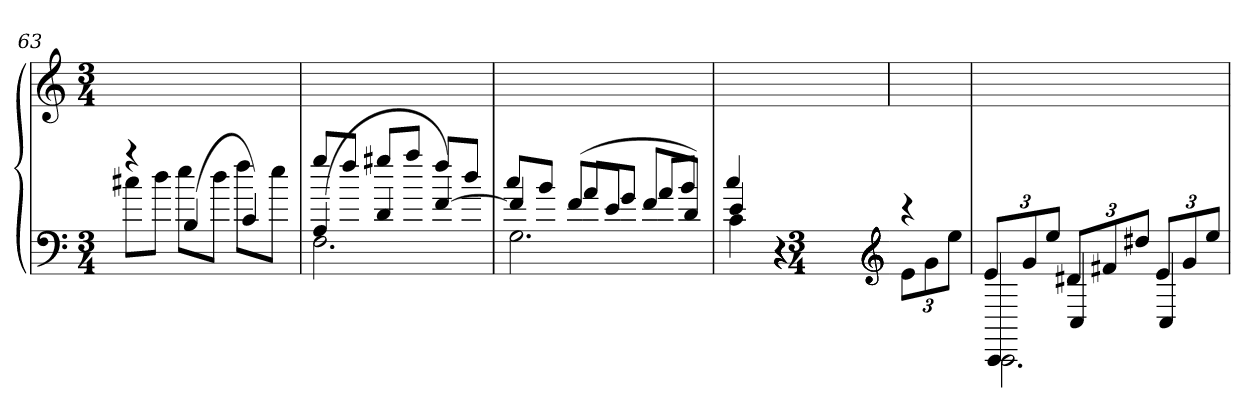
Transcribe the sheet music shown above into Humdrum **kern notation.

**kern	**kern
*part1	*part1
*staff2	*staff1
*clefF4	*clefG2
*k[]	*k[]
*M3/4	*M3/4
=63	=63
*^	*
4r	8cc#XL	2.ryy
.	8ddJ	.
(4B	8eeL	.
.	8ddJ	.
4c)	8ffL	.
.	8eeJ	.
=64	=64	=64
*	*^	*
(4A	2.F	8ggL	2.ryy
.	.	8ffJ	.
4d	.	8gg#XL	.
.	.	8aaJ	.
[4f)	.	8ffL	.
.	.	8ddJ	.
=65	=65	=65	=65
4f]	2.G	8ccL	2.ryy
.	.	8bJ	.
(8fL	.	8aL	.
8eJ	.	8gJ	.
8fL	.	8aL	.
8dJ)	.	8bJ	.
=66	=66	=66	=66
4e	4c	4cc	2ryy
4r	4r	4r	.
*v	*v	*v	*
*clefG2	*
*k[]	*
*M3/4	*
=-	=
*^	*
4r	12eL	4ryy
.	12g	.
.	12eeJ	.
=68	=68	=68
*	*^	*
4CC	2.CC	12eL	2.ryy
.	.	12g	.
.	.	12eeJ	.
4C	.	12d#XL	.
.	.	12f#X	.
.	.	12dd#XJ	.
4C	.	12eL	.
.	.	12g	.
.	.	12eeJ	.
*v	*v	*v	*
=	=
*-	*-
